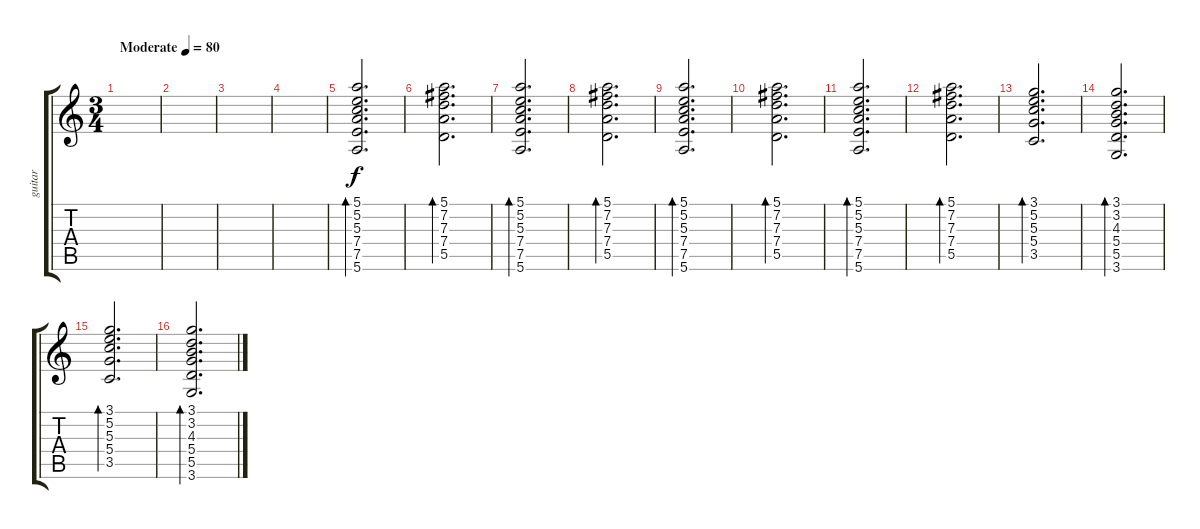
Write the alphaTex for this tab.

\track ("guitar" "guitar") {instrument electricguitarclean}
\staff {score tabs}
\tuning (E4 B3 G3 D3 A2 E2) {hide}
\ts (3 4)
\tempo (80 "Moderate")
\clef g2
\ks c
|
|
|
|
(5.1 5.2 5.3 7.4 7.5 5.6).2{d bd 240} |
(5.1 7.2 7.3 7.4 5.5).2{d bd 240} |
(5.1 5.2 5.3 7.4 7.5 5.6).2{d bd 240} |
(5.1 7.2 7.3 7.4 5.5).2{d bd 240} |
(5.1 5.2 5.3 7.4 7.5 5.6).2{d bd 240} |
(5.1 7.2 7.3 7.4 5.5).2{d bd 240} |
(5.1 5.2 5.3 7.4 7.5 5.6).2{d bd 240} |
(5.1 7.2 7.3 7.4 5.5).2{d bd 240} |
(3.1 5.2 5.3 5.4 3.5).2{d bd 240} |
(3.1 3.2 4.3 5.4 5.5 3.6).2{d bd 240} |
(3.1 5.2 5.3 5.4 3.5).2{d bd 240} |
(3.1 3.2 4.3 5.4 5.5 3.6).2{d bd 240}
